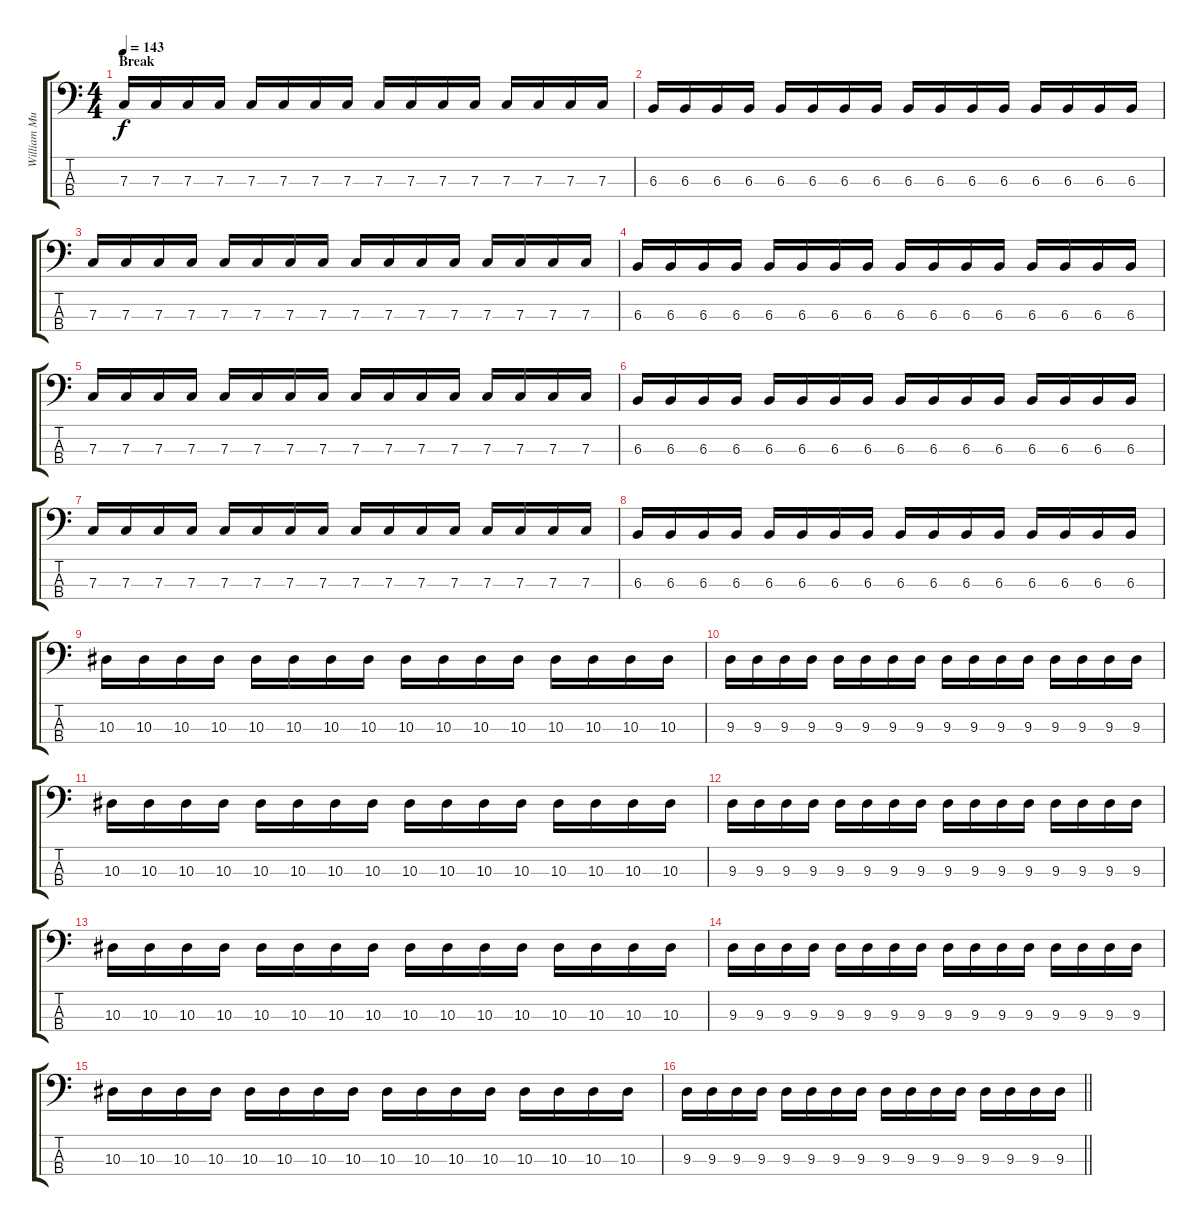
\track ("William Murderface (Bass)" "William Mu") {instrument electricbasspick}
\staff {score tabs}
\tuning (Eb2 Bb1 F1 C1) {hide}
\ts (4 4)
\section ("" "Break")
\tempo 143
\clef f4
\ks c
7.3.16{dy f} 7.3.16 7.3.16 7.3.16 7.3.16 7.3.16 7.3.16 7.3.16 7.3.16 7.3.16 7.3.16 7.3.16 7.3.16 7.3.16 7.3.16 7.3.16 |
6.3.16 6.3.16 6.3.16 6.3.16 6.3.16 6.3.16 6.3.16 6.3.16 6.3.16 6.3.16 6.3.16 6.3.16 6.3.16 6.3.16 6.3.16 6.3.16 |
7.3.16 7.3.16 7.3.16 7.3.16 7.3.16 7.3.16 7.3.16 7.3.16 7.3.16 7.3.16 7.3.16 7.3.16 7.3.16 7.3.16 7.3.16 7.3.16 |
6.3.16 6.3.16 6.3.16 6.3.16 6.3.16 6.3.16 6.3.16 6.3.16 6.3.16 6.3.16 6.3.16 6.3.16 6.3.16 6.3.16 6.3.16 6.3.16 |
7.3.16 7.3.16 7.3.16 7.3.16 7.3.16 7.3.16 7.3.16 7.3.16 7.3.16 7.3.16 7.3.16 7.3.16 7.3.16 7.3.16 7.3.16 7.3.16 |
6.3.16 6.3.16 6.3.16 6.3.16 6.3.16 6.3.16 6.3.16 6.3.16 6.3.16 6.3.16 6.3.16 6.3.16 6.3.16 6.3.16 6.3.16 6.3.16 |
7.3.16 7.3.16 7.3.16 7.3.16 7.3.16 7.3.16 7.3.16 7.3.16 7.3.16 7.3.16 7.3.16 7.3.16 7.3.16 7.3.16 7.3.16 7.3.16 |
6.3.16 6.3.16 6.3.16 6.3.16 6.3.16 6.3.16 6.3.16 6.3.16 6.3.16 6.3.16 6.3.16 6.3.16 6.3.16 6.3.16 6.3.16 6.3.16 |
10.3.16 10.3.16 10.3.16 10.3.16 10.3.16 10.3.16 10.3.16 10.3.16 10.3.16 10.3.16 10.3.16 10.3.16 10.3.16 10.3.16 10.3.16 10.3.16 |
9.3.16 9.3.16 9.3.16 9.3.16 9.3.16 9.3.16 9.3.16 9.3.16 9.3.16 9.3.16 9.3.16 9.3.16 9.3.16 9.3.16 9.3.16 9.3.16 |
10.3.16 10.3.16 10.3.16 10.3.16 10.3.16 10.3.16 10.3.16 10.3.16 10.3.16 10.3.16 10.3.16 10.3.16 10.3.16 10.3.16 10.3.16 10.3.16 |
9.3.16 9.3.16 9.3.16 9.3.16 9.3.16 9.3.16 9.3.16 9.3.16 9.3.16 9.3.16 9.3.16 9.3.16 9.3.16 9.3.16 9.3.16 9.3.16 |
10.3.16 10.3.16 10.3.16 10.3.16 10.3.16 10.3.16 10.3.16 10.3.16 10.3.16 10.3.16 10.3.16 10.3.16 10.3.16 10.3.16 10.3.16 10.3.16 |
9.3.16 9.3.16 9.3.16 9.3.16 9.3.16 9.3.16 9.3.16 9.3.16 9.3.16 9.3.16 9.3.16 9.3.16 9.3.16 9.3.16 9.3.16 9.3.16 |
10.3.16 10.3.16 10.3.16 10.3.16 10.3.16 10.3.16 10.3.16 10.3.16 10.3.16 10.3.16 10.3.16 10.3.16 10.3.16 10.3.16 10.3.16 10.3.16 |
\barLineRight lightlight
9.3.16 9.3.16 9.3.16 9.3.16 9.3.16 9.3.16 9.3.16 9.3.16 9.3.16 9.3.16 9.3.16 9.3.16 9.3.16 9.3.16 9.3.16 9.3.16
